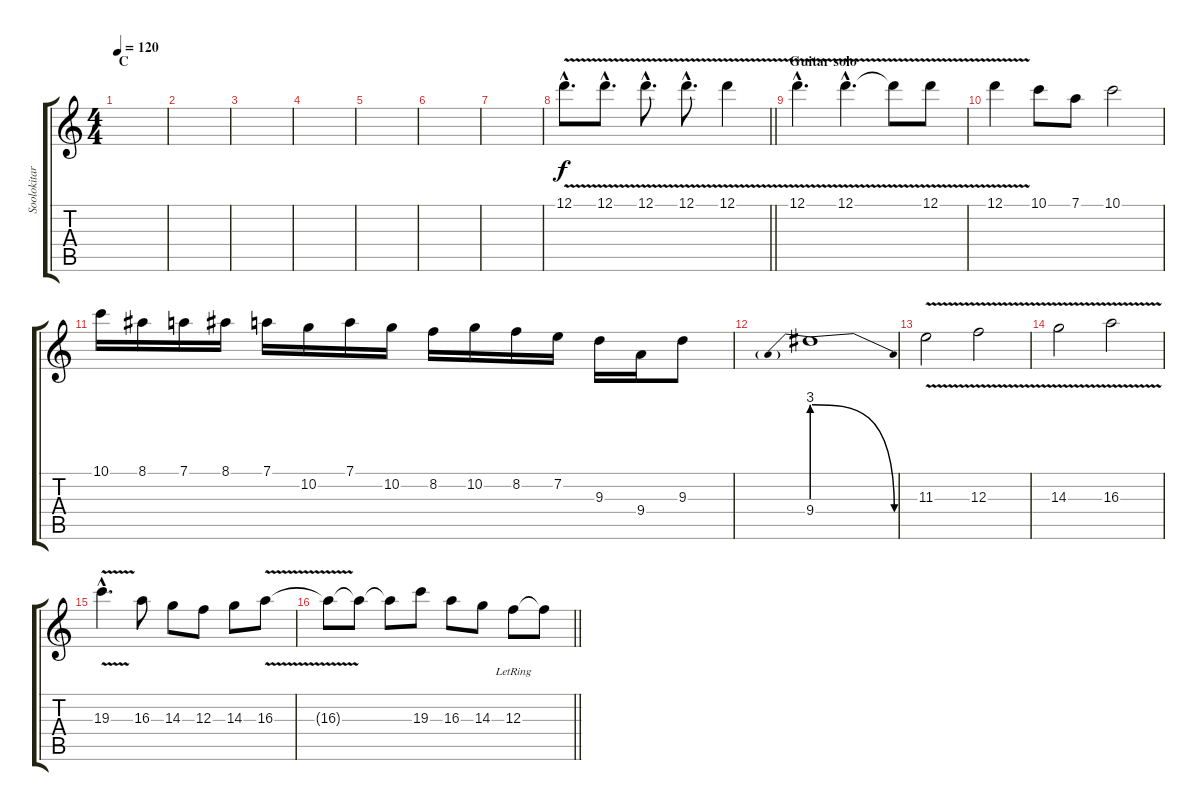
\track ("Soolokitara" "Soolokitar") {instrument distortionguitar}
\staff {score tabs}
\tuning (D4 A3 F3 C3 G2 D2) {hide}
\ts (4 4)
\section ("" "C")
\tempo 120
\clef g2
\ks c
|
|
|
|
|
|
|
\barLineRight lightlight
12.1{v hac}.8{d volume 16} 12.1{v hac}.8{d} 12.1{v hac}.8{d} 12.1{v hac}.8{d} 12.1{v}.4 |
\section ("" "Guitar solo")
12.1{v hac}.4{d} 12.1{v hac}.4{d} 12.1{t}.8 12.1{v}.8 |
12.1{v}.4 10.1.8 7.1.8 10.1.2 |
10.1.16 8.1.16 7.1.16 8.1.16 7.1.16 10.2.16 7.1.16 10.2.16 8.2.16 10.2.16 8.2.16 7.2.16 9.3.16 9.4.16 9.3.8 |
9.4{be (prebendrelease 0 12 60 0)}.1 |
11.3{v}.2 12.3{v}.2 |
14.3{v}.2 16.3{v}.2 |
19.3{v hac}.4{d} 16.3.8 14.3.8 12.3.8 14.3.8 16.3{v}.8 |
\barLineRight lightlight
16.3{t}.8 16.3{t}.8 16.3{t}.8 19.3.8 16.3.8 14.3.8 12.3{lr}.8 12.3{t}.8
